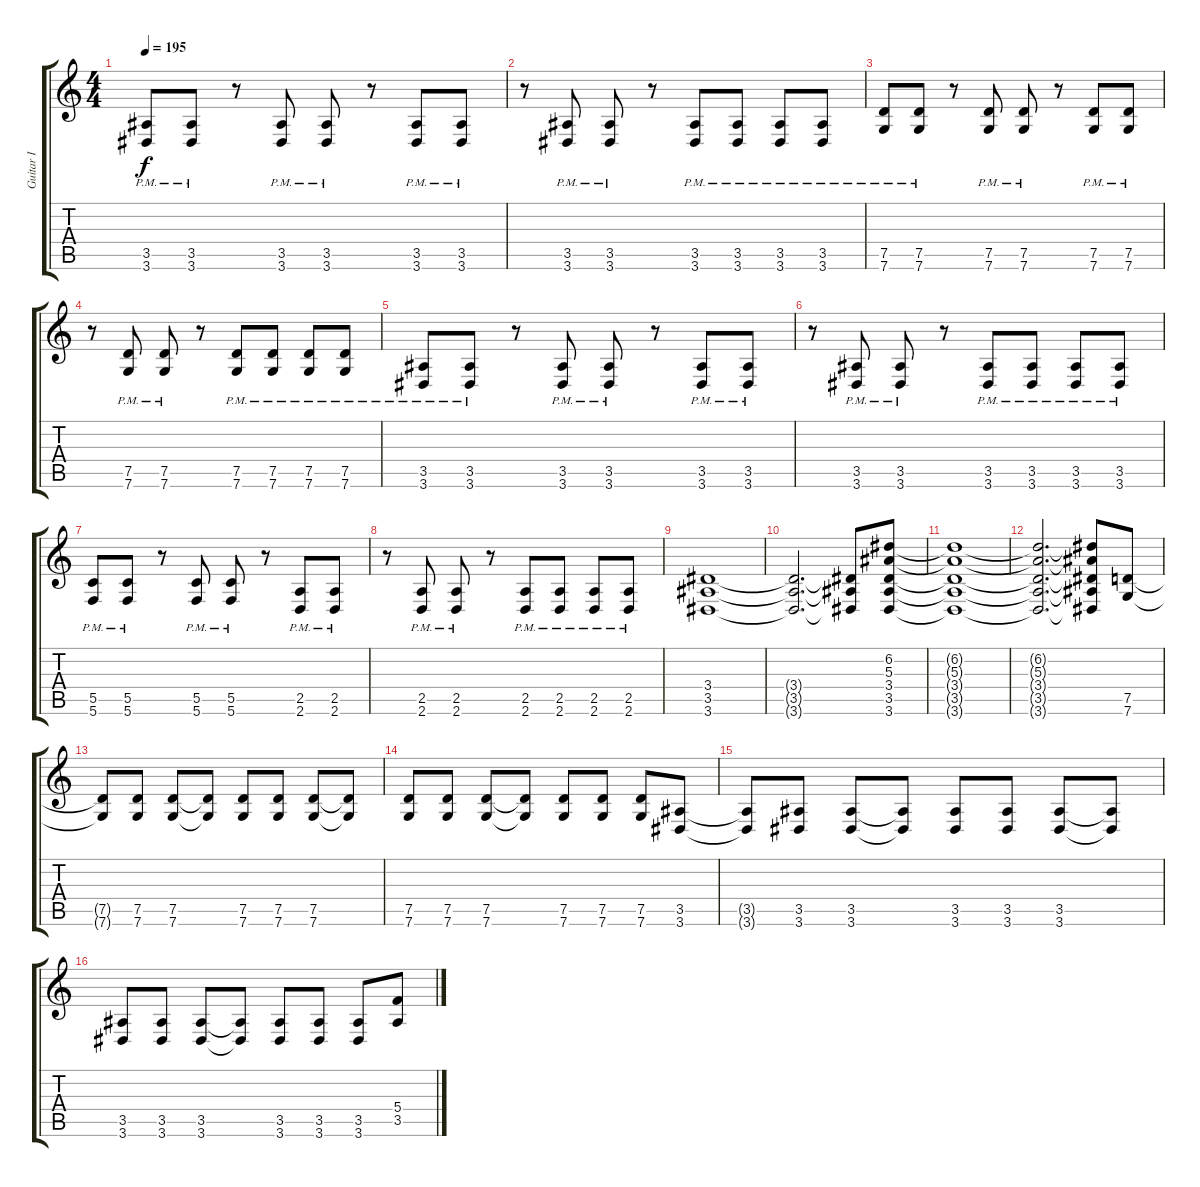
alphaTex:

\track ("Guitar I" "Guitar I") {instrument overdrivenguitar}
\staff {score tabs}
\tuning (D4 A3 F3 C3 G2 C2) {hide}
\ts (4 4)
\tempo 195
\clef g2
\ks c
(3.5 3.6{pm}).8{dy f} (3.5 3.6{pm}).8 r.8 (3.5 3.6{pm}).8 (3.5 3.6{pm}).8 r.8 (3.5 3.6{pm}).8 (3.5 3.6{pm}).8 |
r.8 (3.5 3.6{pm}).8 (3.5 3.6{pm}).8 r.8 (3.5 3.6{pm}).8 (3.5 3.6{pm}).8 (3.5 3.6{pm}).8 (3.5 3.6{pm}).8 |
(7.5 7.6{pm}).8 (7.5 7.6{pm}).8 r.8 (7.5 7.6{pm}).8 (7.5 7.6{pm}).8 r.8 (7.5 7.6{pm}).8 (7.5 7.6{pm}).8 |
r.8 (7.5 7.6{pm}).8 (7.5 7.6{pm}).8 r.8 (7.5 7.6{pm}).8 (7.5 7.6{pm}).8 (7.5 7.6{pm}).8 (7.5 7.6{pm}).8 |
(3.5 3.6{pm}).8 (3.5 3.6{pm}).8 r.8 (3.5 3.6{pm}).8 (3.5 3.6{pm}).8 r.8 (3.5 3.6{pm}).8 (3.5 3.6{pm}).8 |
r.8 (3.5 3.6{pm}).8 (3.5 3.6{pm}).8 r.8 (3.5 3.6{pm}).8 (3.5 3.6{pm}).8 (3.5 3.6{pm}).8 (3.5 3.6{pm}).8 |
(5.5 5.6{pm}).8 (5.5 5.6{pm}).8 r.8 (5.5 5.6{pm}).8 (5.5 5.6{pm}).8 r.8 (2.5 2.6{pm}).8 (2.5 2.6{pm}).8 |
r.8 (2.5 2.6{pm}).8 (2.5 2.6{pm}).8 r.8 (2.5 2.6{pm}).8 (2.5 2.6{pm}).8 (2.5 2.6{pm}).8 (2.5 2.6{pm}).8 |
(3.4 3.5 3.6).1 |
(3.4{t} 3.5{t} 3.6{t}).2{d} (3.4{t} 3.5{t} 3.6{t}).8 (6.2 5.3 3.4 3.5 3.6).8 |
(6.2{t} 5.3{t} 3.4{t} 3.5{t} 3.6{t}).1 |
(6.2{t} 5.3{t} 3.4{t} 3.5{t} 3.6{t}).2{d} (6.2{t} 5.3{t} 3.4{t} 3.5{t} 3.6{t}).8 (7.5 7.6).8 |
(7.5{t} 7.6{t}).8 (7.5 7.6).8 (7.5 7.6).8 (7.5{t} 7.6{t}).8 (7.5 7.6).8 (7.5 7.6).8 (7.5 7.6).8 (7.5{t} 7.6{t}).8 |
(7.5 7.6).8 (7.5 7.6).8 (7.5 7.6).8 (7.5{t} 7.6{t}).8 (7.5 7.6).8 (7.5 7.6).8 (7.5 7.6).8 (3.5 3.6).8 |
(3.5{t} 3.6{t}).8 (3.5 3.6).8 (3.5 3.6).8 (3.5{t} 3.6{t}).8 (3.5 3.6).8 (3.5 3.6).8 (3.5 3.6).8 (3.5{t} 3.6{t}).8 |
(3.5 3.6).8 (3.5 3.6).8 (3.5 3.6).8 (3.5{t} 3.6{t}).8 (3.5 3.6).8 (3.5 3.6).8 (3.5 3.6).8 (5.4 3.5).8
